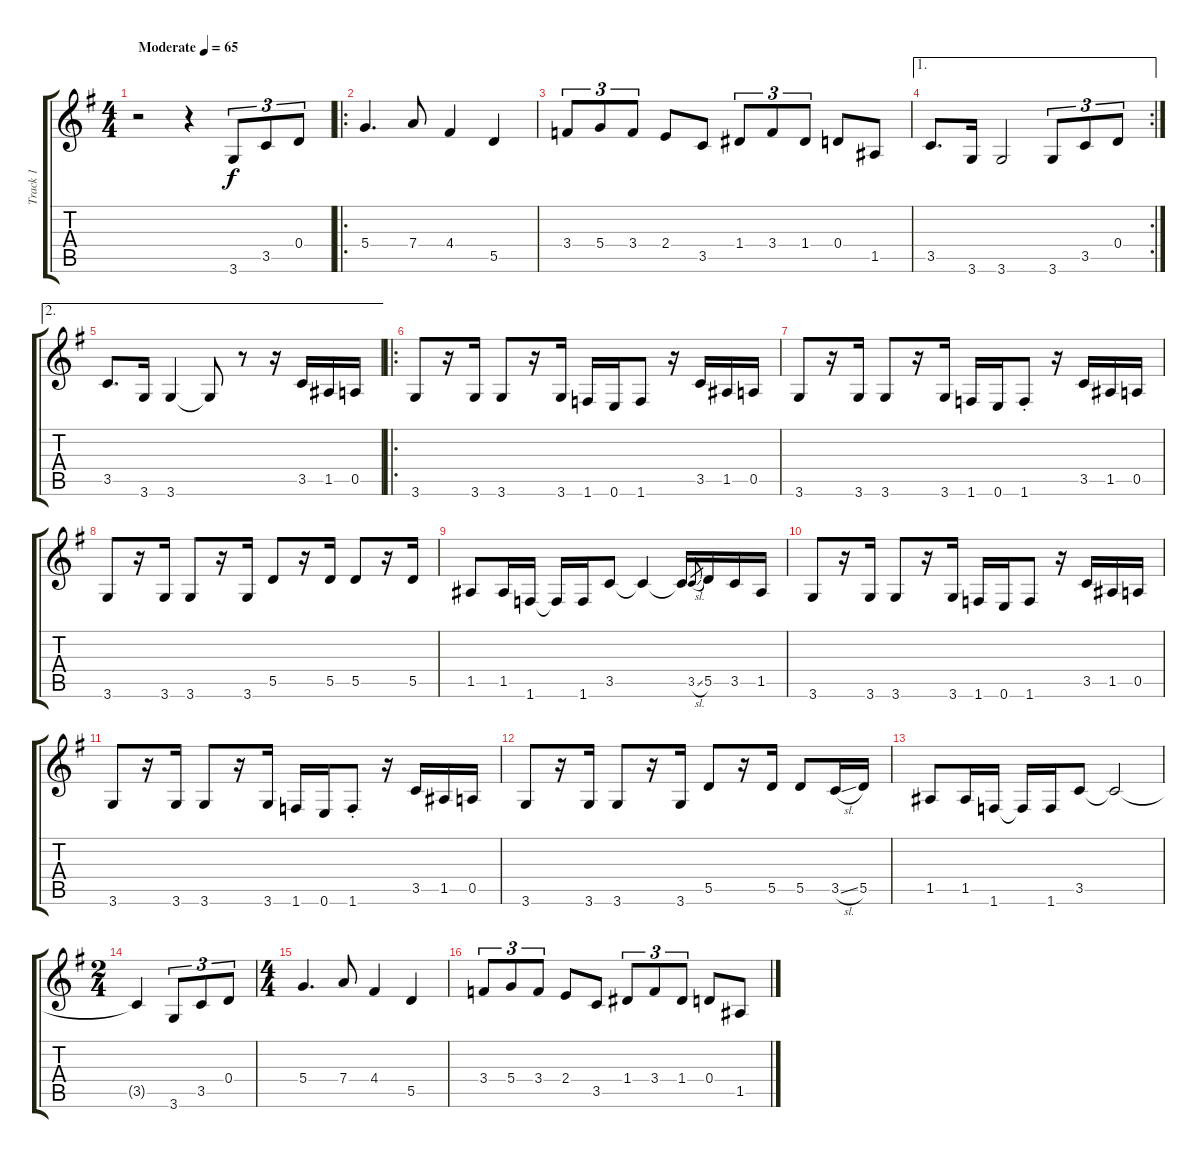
\track ("Track 1" "Track 1") {instrument electricguitarclean}
\staff {score tabs}
\tuning (E4 B3 G3 D3 A2 E2) {hide}
\ts (4 4)
\tempo (65 "Moderate")
\clef g2
\ks g
r.2{dy f instrument electricguitarclean} r.4 3.6.8{tu (3 2)} 3.5.8{tu (3 2)} 0.4.8{tu (3 2)} |
\ro
5.4.4{d} 7.4.8 4.4.4 5.5.4 |
3.4.8{tu (3 2)} 5.4.8{tu (3 2)} 3.4.8{tu (3 2)} 2.4.8 3.5.8 1.4.8{tu (3 2)} 3.4.8{tu (3 2)} 1.4.8{tu (3 2)} 0.4.8 1.5.8 |
\ae 1
\rc 2
3.5.8{d} 3.6.16 3.6.2 3.6.8{tu (3 2)} 3.5.8{tu (3 2)} 0.4.8{tu (3 2)} |
\ae 2
3.5.8{d} 3.6.16 3.6.4 3.6{t}.8 r.8 r.16 3.5.16 1.5.16 0.5.16 |
\ro
3.6.8 r.16 3.6.16 3.6.8 r.16 3.6.16 1.6.16 0.6.16 1.6.8 r.16 3.5.16 1.5.16 0.5.16 |
3.6.8 r.16 3.6.16 3.6.8 r.16 3.6.16 1.6.16 0.6.16 1.6{st}.8 r.16 3.5.16 1.5.16 0.5.16 |
3.6.8 r.16 3.6.16 3.6.8 r.16 3.6.16 5.5.8 r.16 5.5.16 5.5.8 r.16 5.5.16 |
1.5.8 1.5.16 1.6.16 1.6{t}.16 1.6.16 3.5.8 3.5{t}.4 3.5{t}.16 3.5{sl}.8{gr} 5.5.16 3.5.16 1.5.16 |
3.6.8 r.16 3.6.16 3.6.8 r.16 3.6.16 1.6.16 0.6.16 1.6.8 r.16 3.5.16 1.5.16 0.5.16 |
3.6.8 r.16 3.6.16 3.6.8 r.16 3.6.16 1.6.16 0.6.16 1.6{st}.8 r.16 3.5.16 1.5.16 0.5.16 |
3.6.8 r.16 3.6.16 3.6.8 r.16 3.6.16 5.5.8 r.16 5.5.16 5.5.8 3.5{sl}.16 5.5.16 |
1.5.8 1.5.16 1.6.16 1.6{t}.16 1.6.16 3.5.8 3.5{t}.2 |
\ts (2 4)
3.5{t}.4 3.6.8{tu (3 2)} 3.5.8{tu (3 2)} 0.4.8{tu (3 2)} |
\ts (4 4)
5.4.4{d} 7.4.8 4.4.4 5.5.4 |
3.4.8{tu (3 2)} 5.4.8{tu (3 2)} 3.4.8{tu (3 2)} 2.4.8 3.5.8 1.4.8{tu (3 2)} 3.4.8{tu (3 2)} 1.4.8{tu (3 2)} 0.4.8 1.5.8
